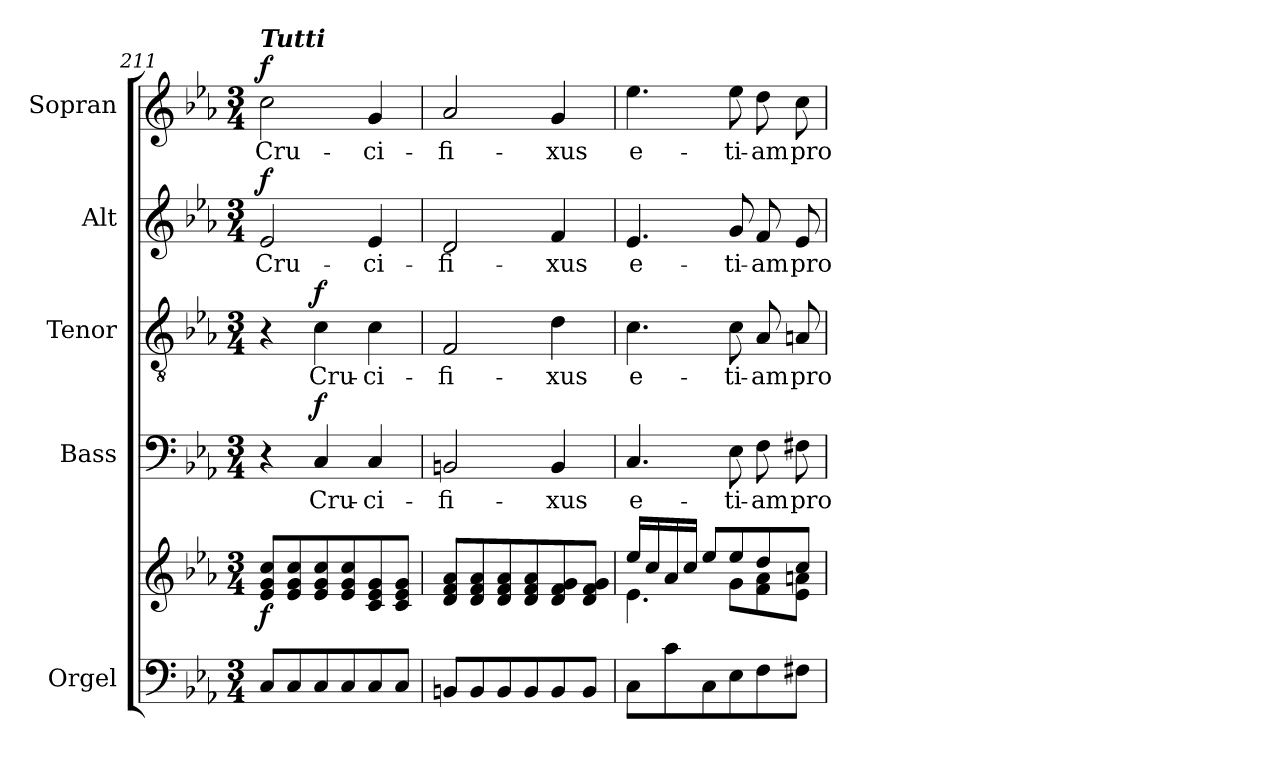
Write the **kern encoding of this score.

**kern	**kern	**dynam	**kern	**text	**dynam	**kern	**text	**dynam	**kern	**text	**dynam	**kern	**text	**dynam
*part5	*part5	*part5	*part4	*part4	*part4	*part3	*part3	*part3	*part2	*part2	*part2	*part1	*part1	*part1
*staff6	*staff5	*staff5/6	*staff4	*staff4	*staff4	*staff3	*staff3	*staff3	*staff2	*staff2	*staff2	*staff1	*staff1	*staff1
*I"Orgel	*	*	*I"Bass	*	*	*I"Tenor	*	*	*I"Alt	*	*	*I"Sopran	*	*
*I'Org.	*	*	*I'B.	*	*	*I'T.	*	*	*I'A.	*	*	*I'S.	*	*
*clefF4	*clefG2	*	*clefF4	*	*	*clefGv2	*	*	*clefG2	*	*	*clefG2	*	*
*k[b-e-a-]	*k[b-e-a-]	*	*k[b-e-a-]	*	*	*k[b-e-a-]	*	*	*k[b-e-a-]	*	*	*k[b-e-a-]	*	*
*E-:	*E-:	*	*E-:	*	*	*E-:	*	*	*E-:	*	*	*E-:	*	*
*M3/4	*M3/4	*	*M3/4	*	*	*M3/4	*	*	*M3/4	*	*	*M3/4	*	*
=211	=211	=211	=211	=211	=211	=211	=211	=211	=211	=211	=211	=211	=211	=211
!	!	!	!	!	!	!	!	!	!	!	!	!LO:TX:a:Bi:t=Tutti	!	!
!	!	!LO:DY:b	!	!	!	!	!	!	!	!LO:LY:b	!LO:DY:a	!	!LO:LY:b	!LO:DY:a
8C/L	8e-/ 8g/ 8cc/L	f	4r	.	.	4r	.	.	2e-/	Cru-	f	2cc\	Cru-	f
8C/	8e-/ 8g/ 8cc/	.	.	.	.	.	.	.	.	.	.	.	.	.
!	!	!	!	!LO:LY:b	!LO:DY:a	!	!LO:LY:b	!LO:DY:a	!	!	!	!	!	!
8C/	8e-/ 8g/ 8cc/	.	4C/	Cru-	f	4c\	Cru-	f	.	.	.	.	.	.
8C/	8e-/ 8g/ 8cc/	.	.	.	.	.	.	.	.	.	.	.	.	.
!	!	!	!	!LO:LY:b	!	!	!LO:LY:b	!	!	!LO:LY:b	!	!	!LO:LY:b	!
8C/	8c/ 8e-/ 8g/	.	4C/	-ci-	.	4c\	-ci-	.	4e-/	-ci-	.	4g/	-ci-	.
8C/J	8c/ 8e-/ 8g/J	.	.	.	.	.	.	.	.	.	.	.	.	.
=212	=212	=212	=212	=212	=212	=212	=212	=212	=212	=212	=212	=212	=212	=212
!	!	!	!	!LO:LY:b	!	!	!LO:LY:b	!	!	!LO:LY:b	!	!	!LO:LY:b	!
8BBn/L	8d/ 8f/ 8a-/L	.	2BBn/	-fi-	.	2F/	-fi-	.	2d/	-fi-	.	2a-/	-fi-	.
8BB/	8d/ 8f/ 8a-/	.	.	.	.	.	.	.	.	.	.	.	.	.
8BB/	8d/ 8f/ 8a-/	.	.	.	.	.	.	.	.	.	.	.	.	.
8BB/	8d/ 8f/ 8a-/	.	.	.	.	.	.	.	.	.	.	.	.	.
!	!	!	!	!LO:LY:b	!	!	!LO:LY:b	!	!	!LO:LY:b	!	!	!LO:LY:b	!
8BB/	8d/ 8f/ 8g/	.	4BB/	-xus	.	4d\	-xus	.	4f/	-xus	.	4g/	-xus	.
8BB/J	8d/ 8f/ 8g/J	.	.	.	.	.	.	.	.	.	.	.	.	.
=213	=213	=213	=213	=213	=213	=213	=213	=213	=213	=213	=213	=213	=213	=213
*	*^	*	*	*	*	*	*	*	*	*	*	*	*	*
!	!	!	!	!	!LO:LY:b	!	!	!LO:LY:b	!	!	!LO:LY:b	!	!	!LO:LY:b	!
8C\L	16ee-/LL	4.e-\	.	4.C/	e-	.	4.c\	e-	.	4.e-/	e-	.	4.ee-\	e-	.
.	16cc/	.	.	.	.	.	.	.	.	.	.	.	.	.	.
8c\	16a-/	.	.	.	.	.	.	.	.	.	.	.	.	.	.
.	16cc/JJ	.	.	.	.	.	.	.	.	.	.	.	.	.	.
8C\	8ee-/L	.	.	.	.	.	.	.	.	.	.	.	.	.	.
!	!	!	!	!	!LO:LY:b	!	!	!LO:LY:b	!	!	!LO:LY:b	!	!	!LO:LY:b	!
8E-\	8ee-/	8g\L	.	8E-\	-ti-	.	8c\	-ti-	.	8g/	-ti-	.	8ee-\	-ti-	.
!	!	!	!	!	!LO:LY:b	!	!	!LO:LY:b	!	!	!LO:LY:b	!	!	!LO:LY:b	!
8F\	8dd/	8f\ 8a-\	.	8F\	-am	.	8A-/	-am	.	8f/	-am	.	8dd\	-am	.
!	!	!	!	!	!LO:LY:b	!	!	!LO:LY:b	!	!	!LO:LY:b	!	!	!LO:LY:b	!
8F#X\J	8cc/J	8e-\ 8an\J	.	8F#X\	pro	.	8An/	pro	.	8e-/	pro	.	8cc\	pro	.
*	*v	*v	*	*	*	*	*	*	*	*	*	*	*	*	*
=	=	=	=	=	=	=	=	=	=	=	=	=	=	=
*-	*-	*-	*-	*-	*-	*-	*-	*-	*-	*-	*-	*-	*-	*-
